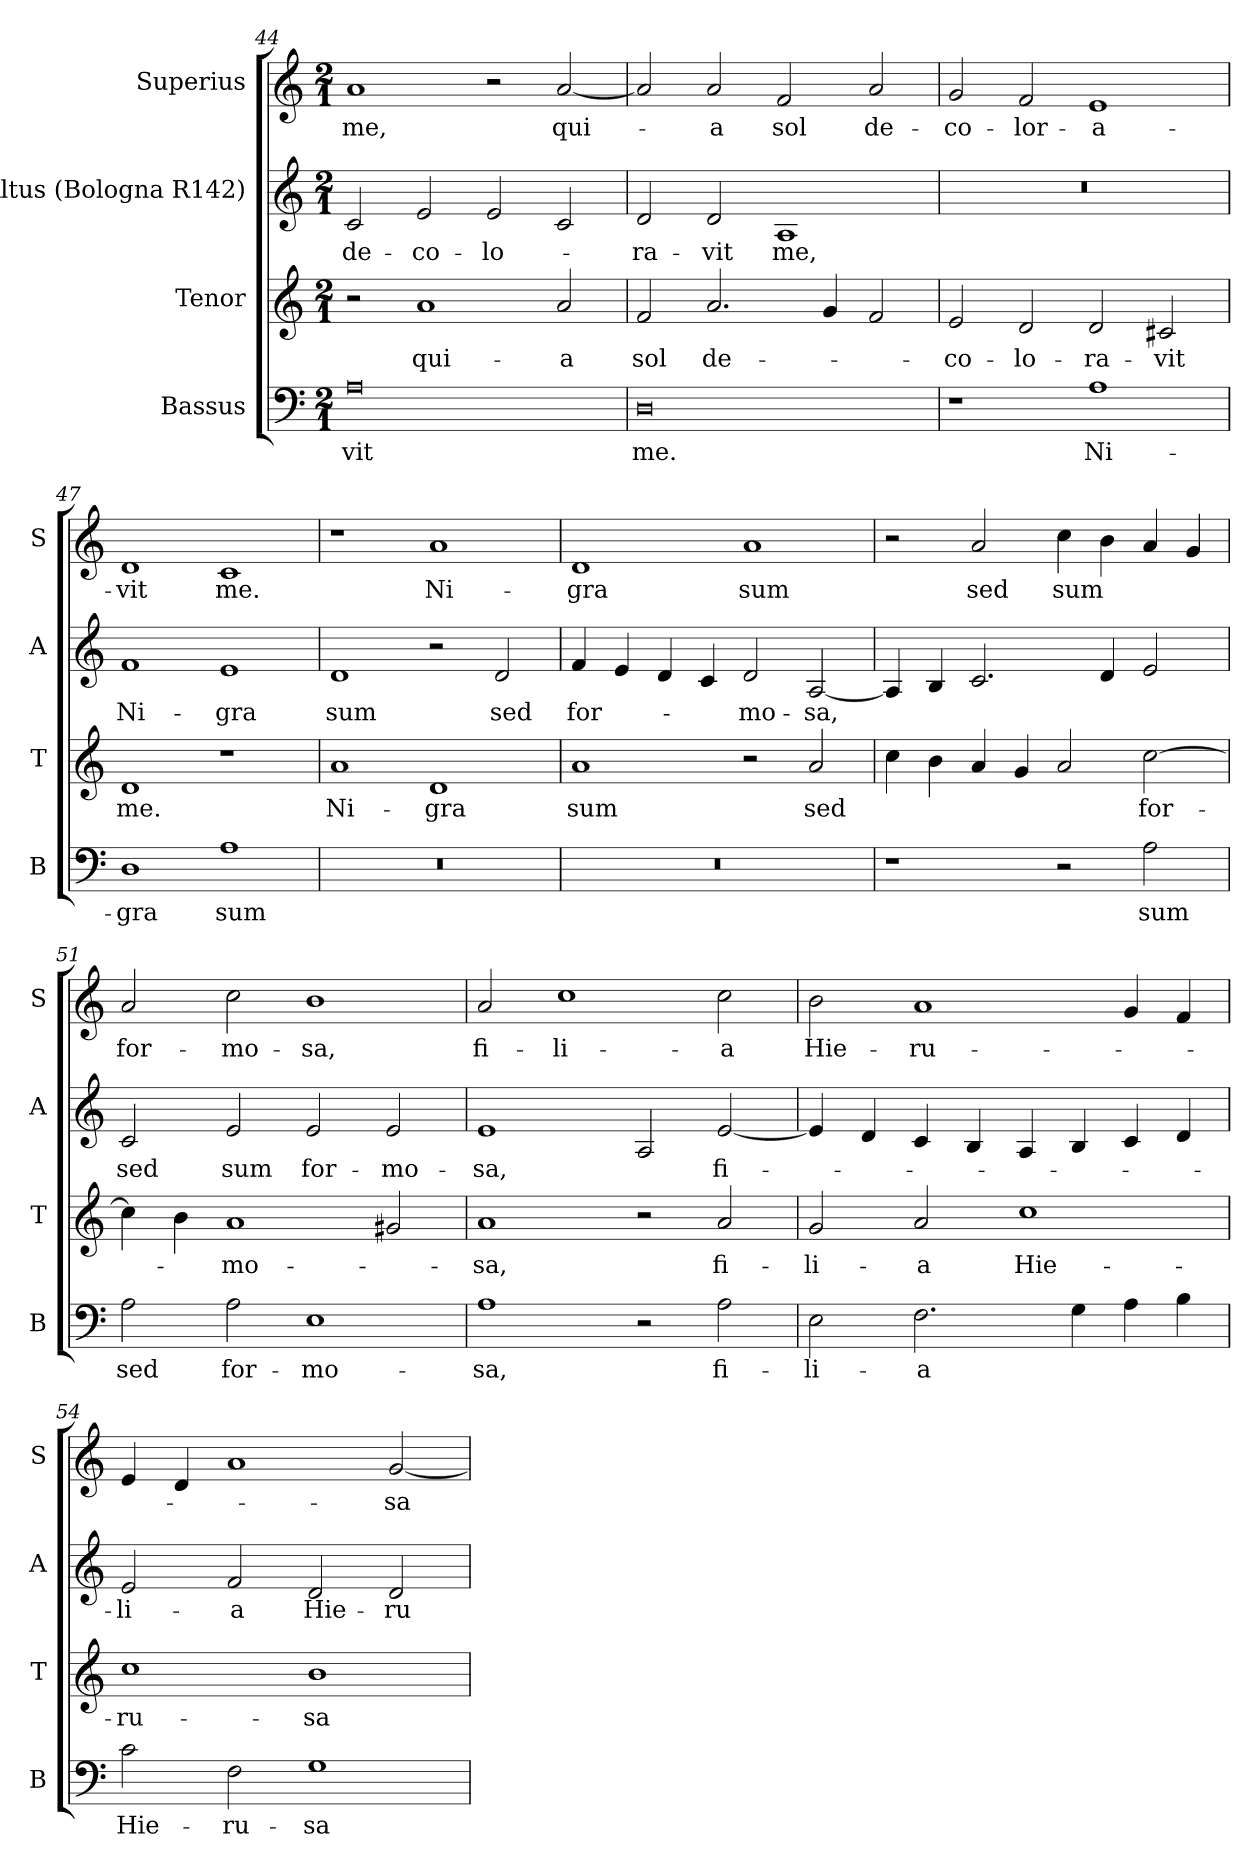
**kern	**text	**kern	**text	**kern	**text	**kern	**text
*part4	*part4	*part3	*part3	*part2	*part2	*part1	*part1
*staff4	*staff4	*staff3	*staff3	*staff2	*staff2	*staff1	*staff1
*I"Bassus	*	*I"Tenor	*	*I"Altus (Bologna R142)	*	*I"Superius	*
*I'B	*	*I'T	*	*I'A	*	*I'S	*
*clefF4	*	*clefG2	*	*clefG2	*	*clefG2	*
*k[]	*	*k[]	*	*k[]	*	*k[]	*
*C:	*	*C:	*	*C:	*	*C:	*
*M2/1	*	*M2/1	*	*M2/1	*	*M2/1	*
=44	=44	=44	=44	=44	=44	=44	=44
0A	-vit	2r	.	2c	de-	1a	me,
.	.	1a	qui-	2e	-co-	.	.
.	.	.	.	2e	-lo-	2r	.
.	.	2a	-a	2c	.	[2a	qui-
=45	=45	=45	=45	=45	=45	=45	=45
0D	me.	2f	sol	2d	-ra-	2a]	.
.	.	2.a	de-	2d	-vit	2a	-a
.	.	.	.	1A	me,	2f	sol
.	.	4g	.	.	.	.	.
.	.	2f	.	.	.	2a	de-
=46	=46	=46	=46	=46	=46	=46	=46
1r	.	2e	-co-	0r	.	2g	-co-
.	.	2d	-lo-	.	.	2f	-lor-
1A	Ni-	2d	-ra-	.	.	1e	-a-
.	.	2c#X	-vit	.	.	.	.
=47	=47	=47	=47	=47	=47	=47	=47
1D	-gra	1d	me.	1f	Ni-	1d	-vit
1A	sum	1r	.	1e	-gra	1c	me.
=48	=48	=48	=48	=48	=48	=48	=48
0r	.	1a	Ni-	1d	sum	1r	.
.	.	1d	-gra	2r	.	1a	Ni-
.	.	.	.	2d	sed	.	.
=49	=49	=49	=49	=49	=49	=49	=49
0r	.	1a	sum	4f	for-	1d	-gra
.	.	.	.	4e	.	.	.
.	.	.	.	4d	.	.	.
.	.	.	.	4c	.	.	.
.	.	2r	.	2d	-mo-	1a	sum
.	.	2a	sed	[2A	-sa,	.	.
=50	=50	=50	=50	=50	=50	=50	=50
1r	.	4cc	.	4A]	.	2r	.
.	.	4b	.	4B	.	.	.
.	.	4a	.	2.c	.	2a	sed
.	.	4g	.	.	.	.	.
2r	.	2a	.	.	.	4cc	sum
.	.	.	.	4d	.	4b	.
2A	sum	[2cc	for-	2e	.	4a	.
.	.	.	.	.	.	4g	.
=51	=51	=51	=51	=51	=51	=51	=51
2A	sed	4cc]	.	2c	sed	2a	for-
.	.	4b	.	.	.	.	.
2A	for-	1a	-mo-	2e	sum	2cc	-mo-
1E	-mo-	.	.	2e	for-	1b	-sa,
.	.	2g#X	.	2e	-mo-	.	.
=52	=52	=52	=52	=52	=52	=52	=52
1A	-sa,	1a	-sa,	1e	-sa,	2a	fi-
.	.	.	.	.	.	1cc	-li-
2r	.	2r	.	2A	.	.	.
2A	fi-	2a	fi-	[2e	fi-	2cc	-a
=53	=53	=53	=53	=53	=53	=53	=53
2E	-li-	2g	-li-	4e]	.	2b	Hie-
.	.	.	.	4d	.	.	.
2.F	-a	2a	-a	4c	.	1a	-ru-
.	.	.	.	4B	.	.	.
.	.	1cc	Hie-	4A	.	.	.
4G	.	.	.	4B	.	.	.
4A	.	.	.	4c	.	4g	.
4B	.	.	.	4d	.	4f	.
=54	=54	=54	=54	=54	=54	=54	=54
2c	Hie-	1cc	-ru-	2e	-li-	4e	.
.	.	.	.	.	.	4d	.
2F	-ru-	.	.	2f	-a	1a	.
1G	-sa-	1b	-sa-	2d	Hie-	.	.
.	.	.	.	2d	-ru-	[2g	-sa-
=	=	=	=	=	=	=	=
*-	*-	*-	*-	*-	*-	*-	*-
